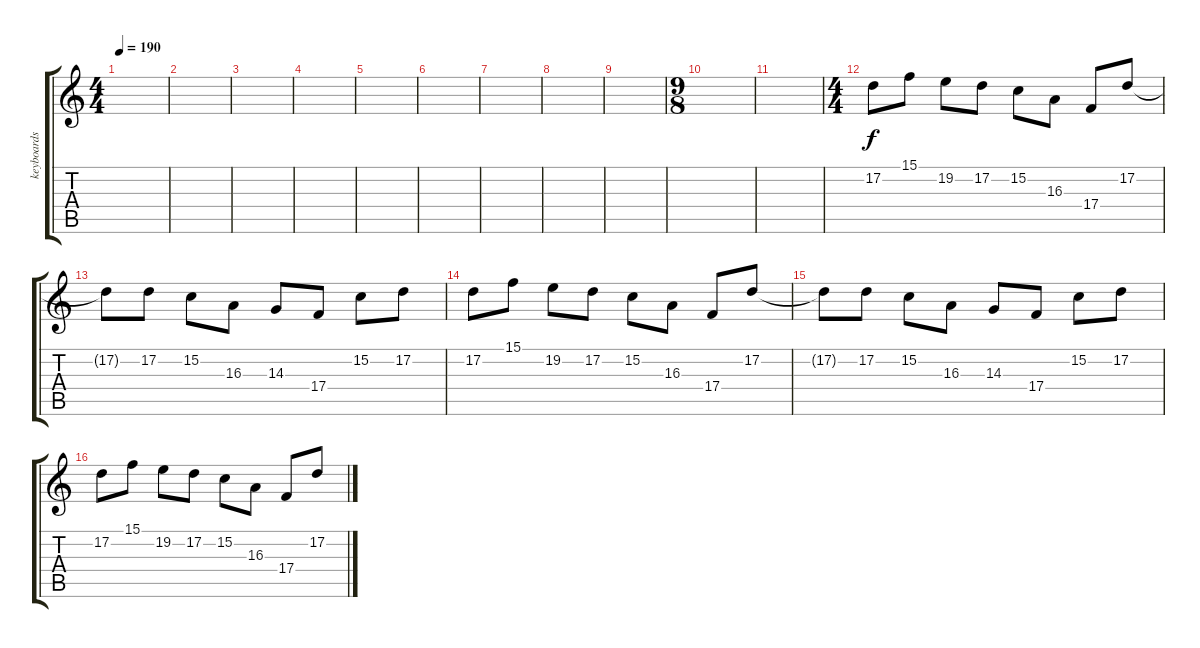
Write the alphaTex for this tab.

\track ("keyboards" "keyboards") {instrument stringensemble1}
\staff {score tabs}
\tuning (D4 A3 F3 C3 G2 D2) {hide}
\ts (4 4)
\tempo 190
\clef g2
\ks c
|
|
|
|
|
|
|
|
|
\ts (9 8)
|
|
\ts (4 4)
17.2.8 15.1.8 19.2.8 17.2.8 15.2.8 16.3.8 17.4.8 17.2.8 |
17.2{t}.8 17.2.8 15.2.8 16.3.8 14.3.8 17.4.8 15.2.8 17.2.8 |
17.2.8 15.1.8 19.2.8 17.2.8 15.2.8 16.3.8 17.4.8 17.2.8 |
17.2{t}.8 17.2.8 15.2.8 16.3.8 14.3.8 17.4.8 15.2.8 17.2.8 |
17.2.8 15.1.8 19.2.8 17.2.8 15.2.8 16.3.8 17.4.8 17.2.8
